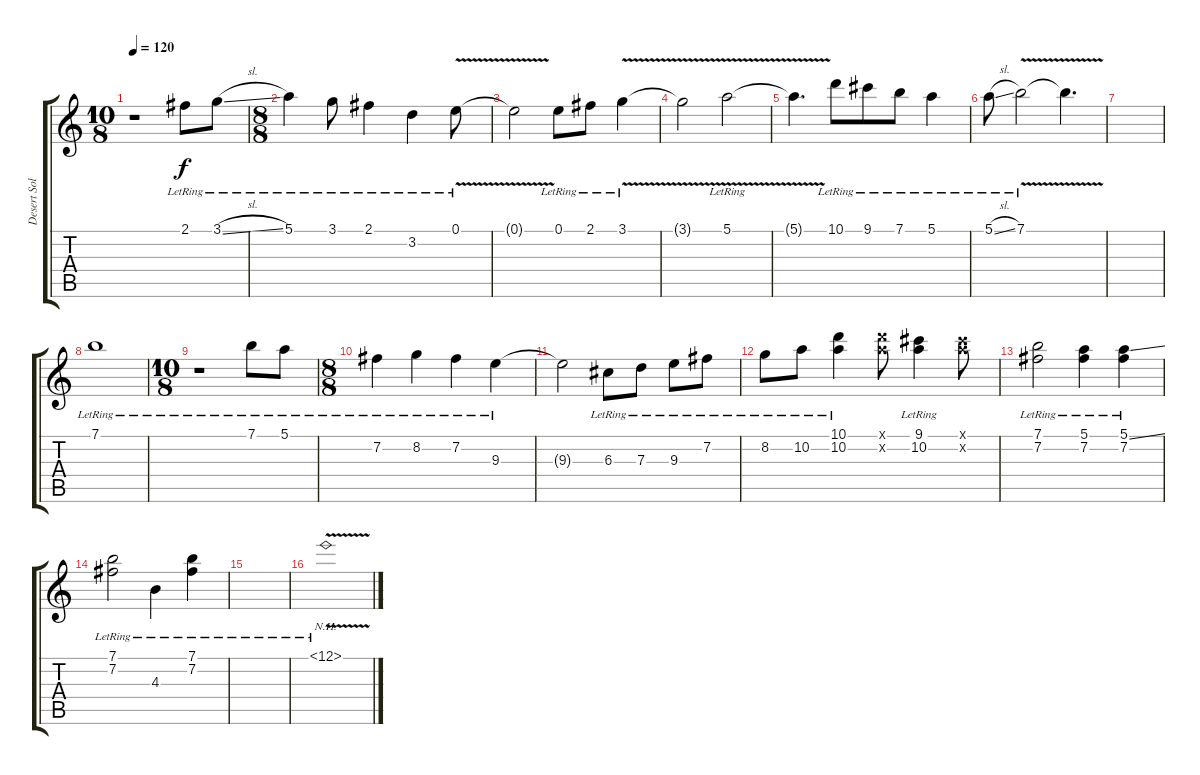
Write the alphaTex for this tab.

\track ("Desert Solo" "Desert Sol") {instrument electricguitarjazz}
\staff {score tabs}
\tuning (E4 B3 G3 D3 A2 E2) {hide}
\ts (10 8)
\tempo 120
\clef g2
\ks c
r.1{dy f} 2.1{lr}.8 3.1{sl lr}.8 |
\ts (8 8)
5.1{lr}.4 3.1{lr}.8 2.1{lr}.4 3.2{lr}.4 0.1{v lr}.8 |
0.1{t}.2 0.1{lr}.8 2.1{lr}.8 3.1{v lr}.4 |
3.1{t}.2 5.1{v lr}.2 |
5.1{t}.4{d} 10.1{lr}.8 9.1{lr}.8 7.1{lr}.8 5.1{lr}.4 |
5.1{sl lr}.8 7.1{v lr}.2 7.1{t}.4{d} |
|
7.1{lr}.1 |
\ts (10 8)
r.1 7.1{lr}.8 5.1{lr}.8 |
\ts (8 8)
7.2{lr}.4 8.2{lr}.4 7.2{lr}.4 9.3{lr}.4 |
9.3{t}.2 6.3{lr}.8 7.3{lr}.8 9.3{lr}.8 7.2{lr}.8 |
8.2{lr}.8 10.2{lr}.8 (10.1{lr} 10.2{lr}).4 (10.1{x} 10.2{x}).8 (9.1{lr} 10.2{lr}).4 (9.1{x} 10.2{x}).8 |
(7.1{lr} 7.2{lr}).2 (5.1{lr} 7.2{lr}).4 (5.1{ss lr} 7.2{lr}).4 |
(7.1{lr} 7.2{lr}).2 4.3{lr}.4 (7.1{lr} 7.2{lr}).4 |
|
12.1{nh v lr}.1
